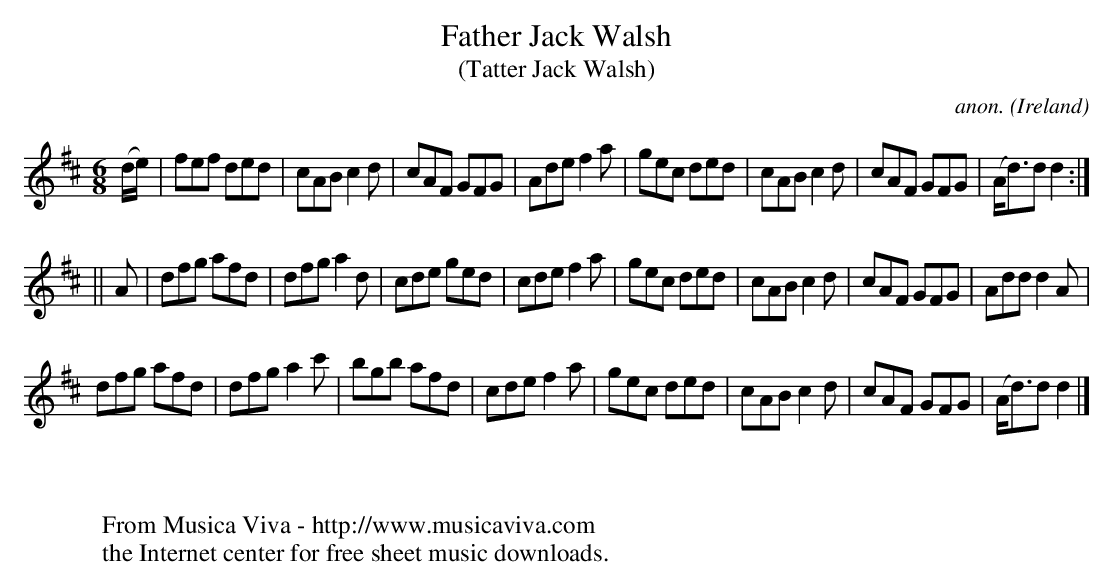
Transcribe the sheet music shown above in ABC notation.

X:1
T:Father Jack Walsh
T:(Tatter Jack Walsh)
C:anon.
O:Ireland
M:6/8
L:1/8
K:D
(d/e/)|fef ded|cAB c2d|cAF GFG|Ade f2a|gec ded|cAB c2d|cAF GFG|(A<d)d d2:|
||A|dfg afd|dfg a2d|cde ged|cde f2a|gec ded|cAB c2d|cAF GFG|Add d2A|
dfg afd|dfg a2c'|bgb afd|cde f2a|gec ded|cAB c2d|cAF GFG|(A<d)d d2|]
W:
W:
W: From Musica Viva - http://www.musicaviva.com
W: the Internet center for free sheet music downloads.
